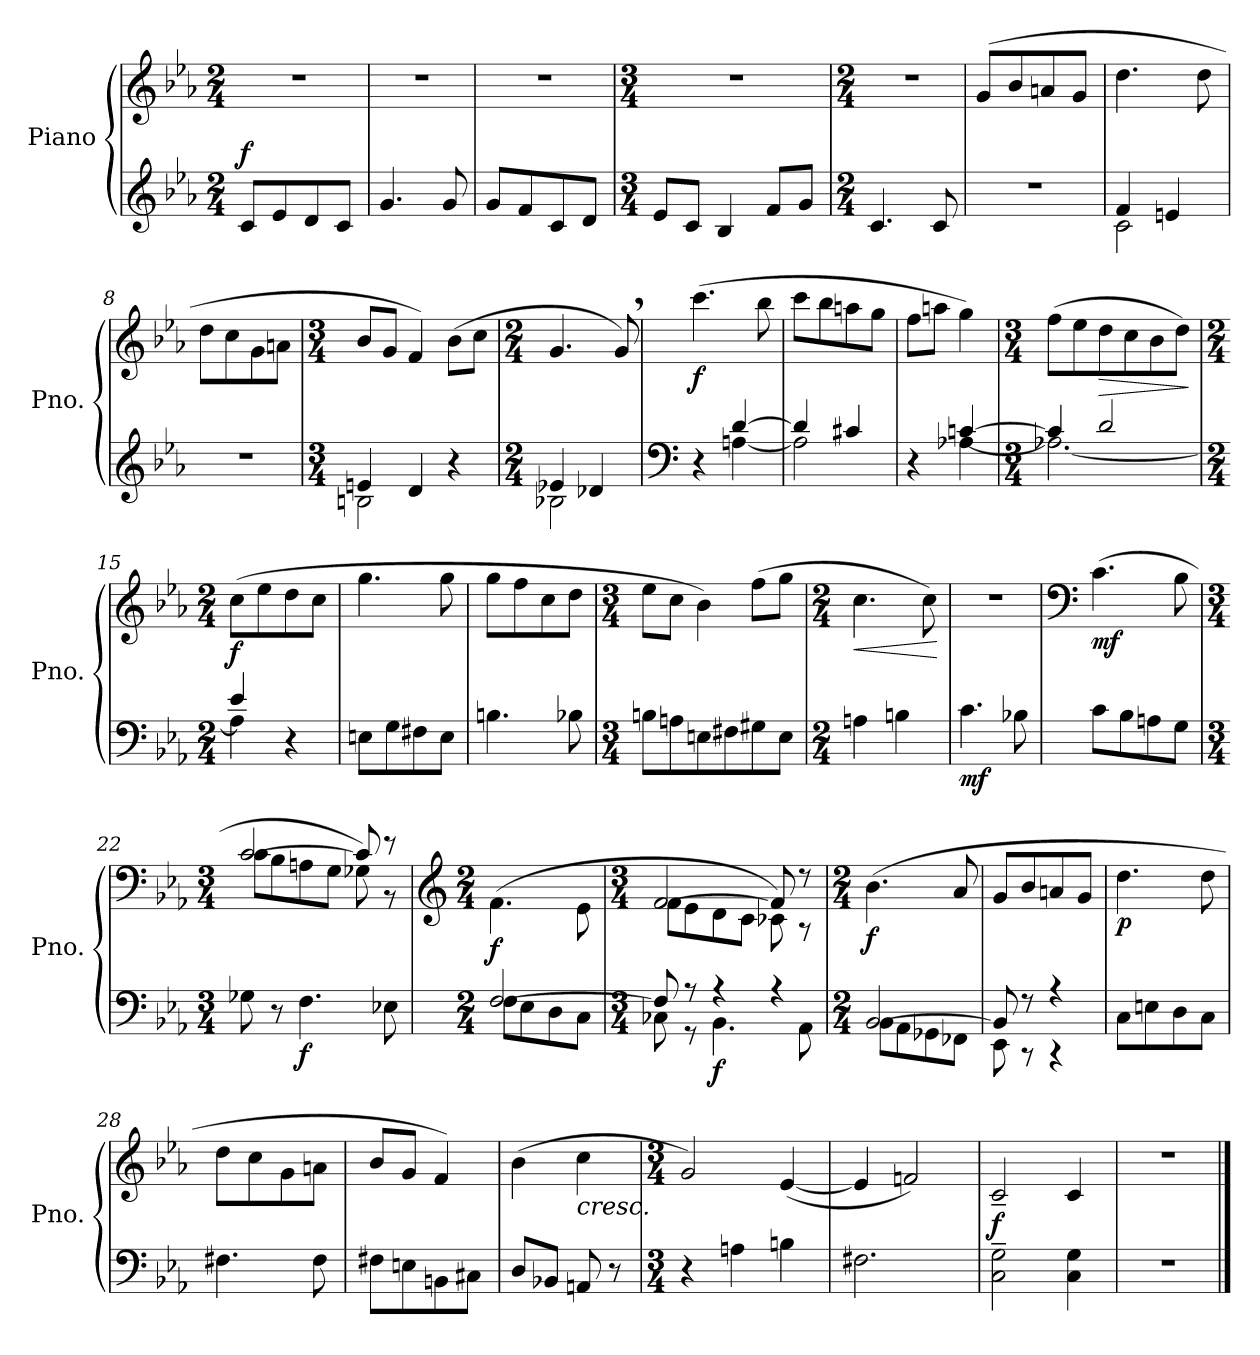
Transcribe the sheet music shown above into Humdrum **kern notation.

**kern	**kern	**dynam
*part1	*part1	*part1
*staff2	*staff1	*staff1/2
*I"Piano	*	*
*I'Pno.	*	*
*clefG2	*clefG2	*
*k[b-e-a-]	*k[b-e-a-]	*
*M2/4	*M2/4	*
*MM96	*MM96	*
=1	=1	=1
!	!	!LO:DY:a=2
8c/L	2r	f
8e-/	.	.
8d/	.	.
8c/J	.	.
=2	=2	=2
4.g/	2r	.
8g/	.	.
=3	=3	=3
8g/L	2r	.
8f/	.	.
8c/	.	.
8d/J	.	.
=4	=4	=4
*M3/4	*M3/4	*
8e-/L	2.r	.
8c/J	.	.
4B-/	.	.
8f/L	.	.
8g/J	.	.
=5	=5	=5
*M2/4	*M2/4	*
4.c/	2r	.
8c/	.	.
=6	=6	=6
2r	(>8g/L	.
.	8b-/	.
.	8an/	.
.	8g/J	.
=7	=7	=7
*^	*	*
4f/	2c\	4.dd\	.
4en/	.	.	.
.	.	8dd\	.
*v	*v	*	*
=8	=8	=8
2r	8dd\L	.
.	8cc\	.
.	8g\	.
.	8an\J	.
!!LO:LB:g=z
=9	=9	=9
*M3/4	*M3/4	*
*^	*	*
4en/	2Bn\	8b-/L	.
.	.	8g/J	.
4d/	.	4f/)	.
4r	4ryy	(>8b-\L	.
.	.	8cc\J	.
=10	=10	=10	=10
*M2/4	*	*M2/4	*
4e-X/	2B-X\	4.g/	.
4d-X/	.	.	.
.	.	8g,/)	.
=11	=11	=11	=11
*clefF4	*	*	*
!	!	!	!LO:DY:b
4r	4ryy	(>4.ccc\	f
[4d/	[4An\	.	.
.	.	8bb-\	.
=12	=12	=12	=12
4d/]	2A\]	8ccc\L	.
.	.	8bb-\	.
4c#X/	.	8aan\	.
.	.	8gg\J	.
=13	=13	=13	=13
4r	4ryy	8ff\L	.
.	.	8aan\J	.
[4cn/	[4A-X\	4gg\)	.
=14	=14	=14	=14
*M3/4	*	*M3/4	*
4c/]	2.A-X\_	(>8ff\L	.
.	.	8ee-\	.
!	!	!	!LO:HP:b
2d/	.	8dd\	>
.	.	8cc\	.
.	.	8b-\	.
.	.	8dd\J)	.
*v	*v	*	*
.	.	]
=15	=15	=15
*M2/4	*M2/4	*
*^	*	*
!	!	!	!LO:DY:b
4e-/	4A-\]	(>8cc\L	f
.	.	8ee-\	.
4r	4ryy	8dd\	.
.	.	8cc\J	.
*v	*v	*	*
!!LO:LB:g=z
=16	=16	=16
8En\L	4.gg\	.
8G\	.	.
8F#X\	.	.
8E\J	8gg\	.
=17	=17	=17
4.Bn\	8gg\L	.
.	8ff\	.
.	8cc\	.
8B-X\	8dd\J	.
=18	=18	=18
*M3/4	*M3/4	*
8Bn\L	8ee-\L	.
8An\	8cc\J	.
8En\	4b-\)	.
8F#X\	.	.
8G#X\	(>8ff\L	.
8E\J	8gg\J	.
=19	=19	=19
*M2/4	*M2/4	*
!	!	!LO:HP:b
4An\	4.cc\	<
4Bn\	.	.
.	8cc\)	.
.	.	[
=20	=20	=20
!	!	!LO:DY:b=2
4.c\	2r	mf
8B-X\	.	.
=21	=21	=21
*	*clefF4	*
!	!	!LO:DY:b
8c\L	(<4.c\	mf
8B-\	.	.
8An\	.	.
8G\J	8B-\	.
!!LO:LB:g=z
=22	=22	=22
*M3/4	*M3/4	*
*	*^	*
8G-X\	[2c/	8c\L	.
8r	.	8B-\	.
!	!	!	!LO:DY:b=2
4.F\	.	8An\	f
.	.	8G\J	.
.	8c/]	8G-X\)	.
8E-X\	8r	8r	.
*	*v	*v	*
=23	=23	=23
*	*clefG2	*
*M2/4	*M2/4	*
*^	*^	*
!	!	!	!	!LO:DY:b
*	*	*v	*v	*
[2F/	8F\L	(<4.f\	f
.	8E-\	.	.
.	8D\	.	.
.	8C\J	8e-\	.
=24	=24	=24	=24
*M3/4	*	*M3/4	*
*	*	*^	*
8F/]	8C-X\	[2f/	8f\L	.
8r	8r	.	8e-\	.
!	!	!	!	!LO:DY:b=2
4r	4.BB-\	.	8d\	f
.	.	.	8c\J	.
4r	.	8f/]	8c-X\)	.
.	8AA-\	8r	8r	.
*	*	*v	*v	*
=25	=25	=25	=25
*M2/4	*	*M2/4	*
*	*	*^	*
!	!	!LO:TX:b:i:t=dim.	!	!
!	!	!	!	!LO:DY:b
*	*	*v	*v	*
[2BB-/	8BB-\L	(>4.b-\	f
.	8AA-\	.	.
.	8GG-X\	.	.
.	8FF-X\J	8a-/	.
!!LO:LB:g=z
=26	=26	=26	=26
8BB-/]	8EE-\	8g/L	.
8r	8r	8b-/	.
4r	4r	8an/	.
.	.	8g/J	.
*v	*v	*	*
=27	=27	=27
!	!	!LO:DY:b
8C\L	4.dd\	p
8En\	.	.
8D\	.	.
8C\J	8dd\	.
=28	=28	=28
4.F#X\	8dd\L	.
.	8cc\	.
.	8g\	.
8F#\	8an\J	.
=29	=29	=29
8F#X\L	8b-/L	.
8En\	8g/J	.
8BBn\	4f/)	.
8C#X\J	.	.
=30	=30	=30
8D/L	(>4b-\	.
8BB-X/J	.	.
!	!LO:TX:b:i:t=cresc.	!
8AAn/	4cc\	.
8r	.	.
=31	=31	=31
*M3/4	*M3/4	*
4r	2g/)	.
4An\	.	.
4Bn\	(<[4e-/	.
=32	=32	=32
2.F#X\	4e-/]	.
.	2fn/)	.
=33	=33	=33
!	!	!LO:DY:a=2
2C\~ 2G\~	2c~/	f
4C\ 4G\	4c/	.
!!LO:PB:g=z
=34	=34	=34
2.r	2.r	.
==	==	==
*-	*-	*-
